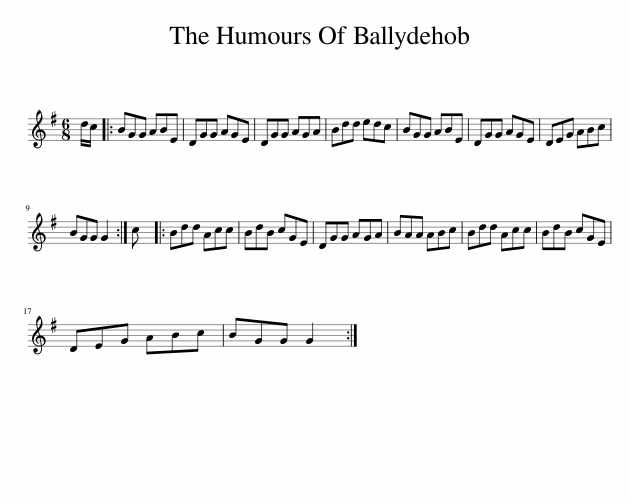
X:1
L:1/8
M:6/8
I:linebreak $
K:G
V:1 treble
V:1
 d/c/ |: BGG ABE | DGG AGE | DGG AGA | Bdd edc | %5
 BGG ABE | DGG AGE | DEG ABc |$ BGG G2 :| c |: %10
 Bdd Acc | BdB cGE | DGG AGA | BAA ABc | Bdd Acc | %15
 BdB cGE |$ DEG ABc | BGG G2 :| %18
